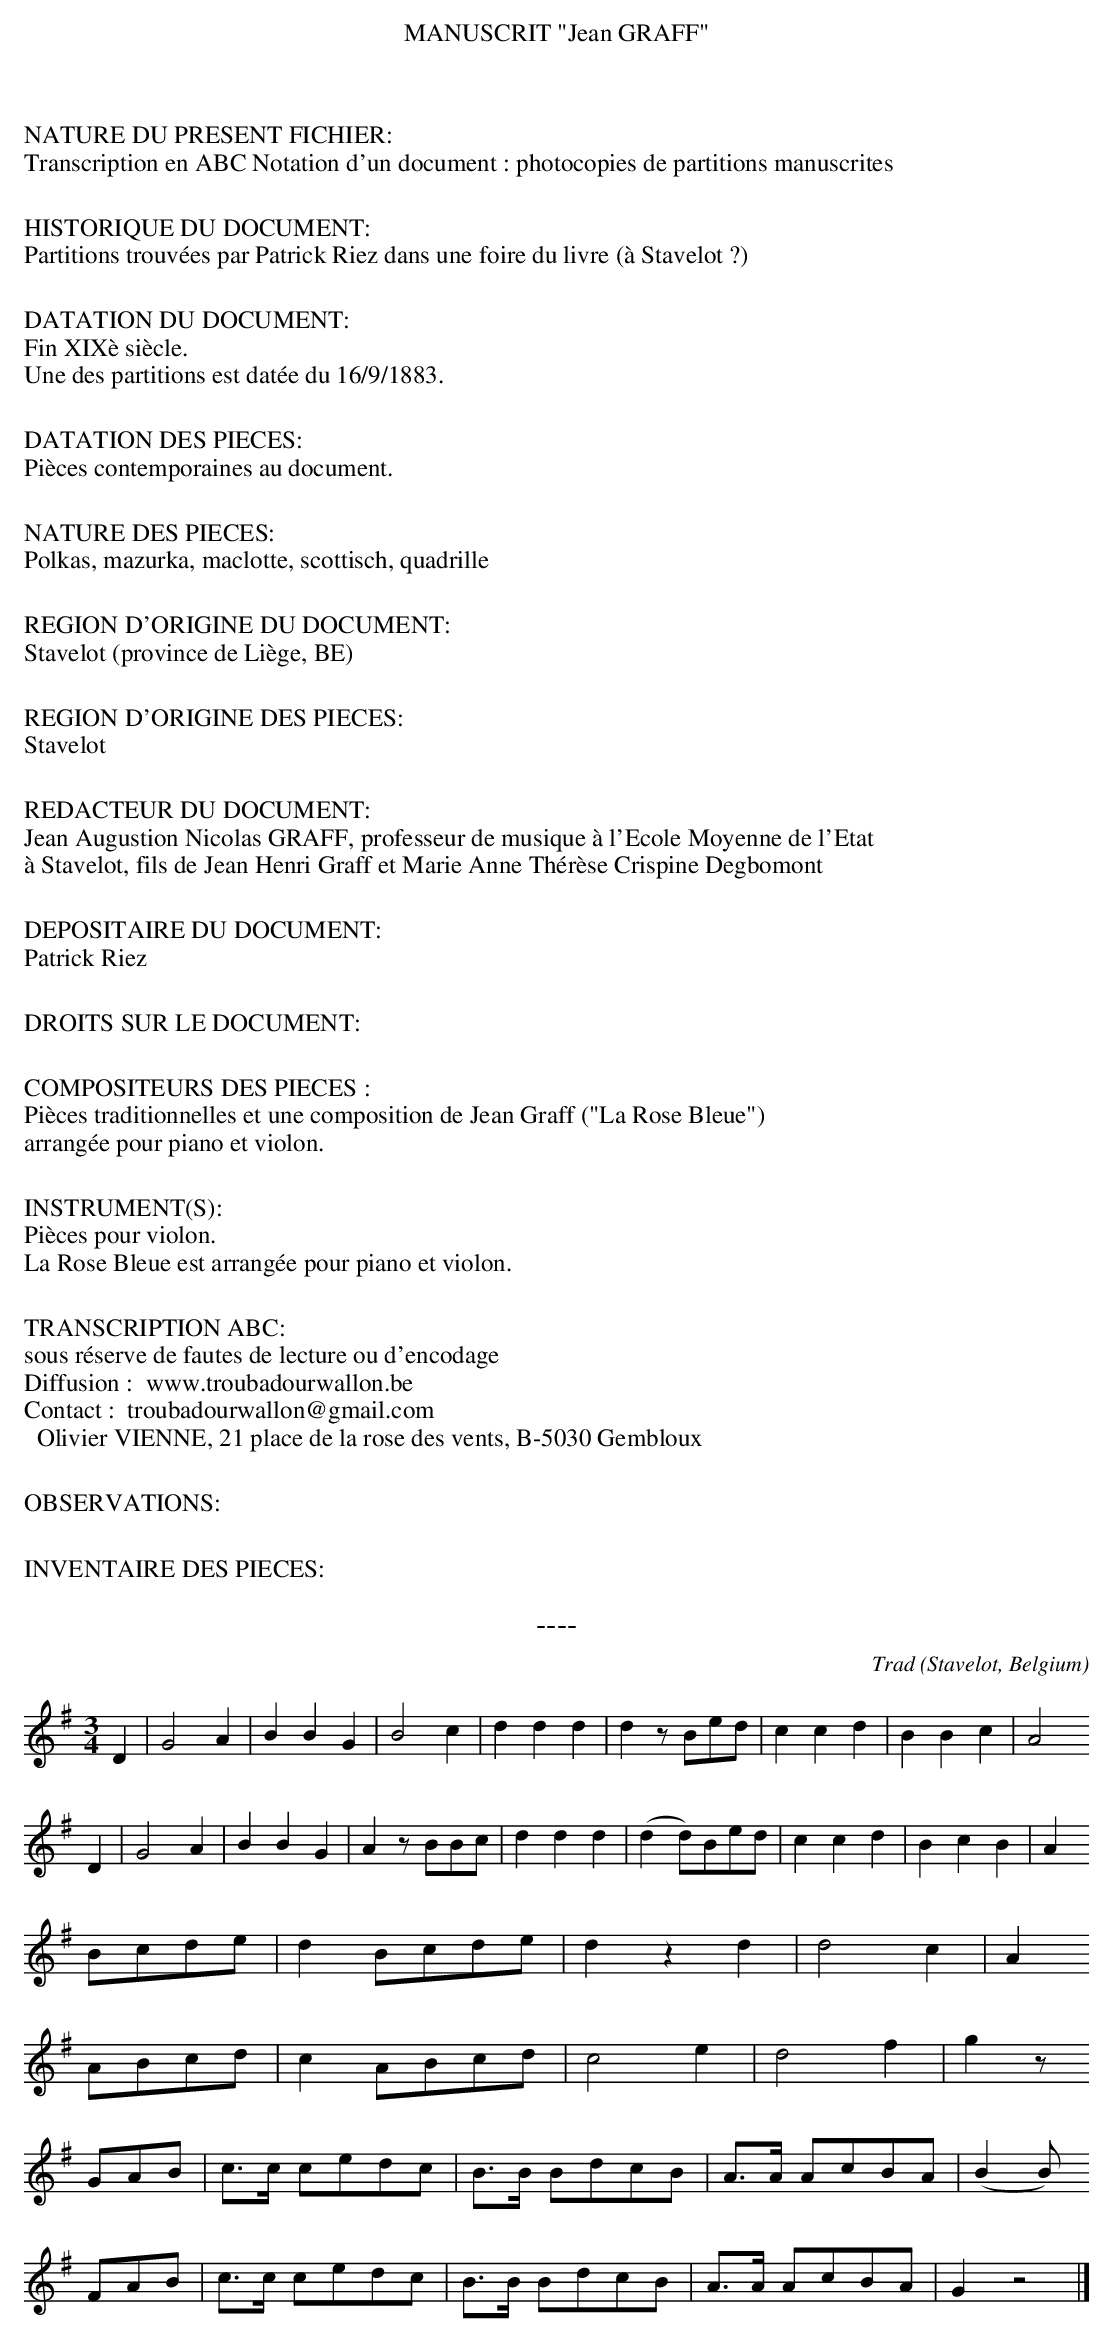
X:1
T:----
C:Trad
O:Stavelot, Belgium
M:3/4
K:G
L:1/8
D2|G4 A2|B2B2G2|B4c2|d2d2d2|d2 zBed|c2c2d2|B2B2c2|A4
D2|G4 A2|B2B2G2|A2 zBBc|d2d2d2|(d2 d)Bed|c2c2d2|B2c2B2|A2
Bcde|d2 Bcde|d2 z2 d2|d4 c2|A2
ABcd|c2 ABcd|c4 e2|d4 f2|g2 z
GAB|c>c cedc|B>B BdcB|A>A AcBA|(B2 B)
FAB|c>c cedc|B>B BdcB|A>A AcBA|G2 z4|]
